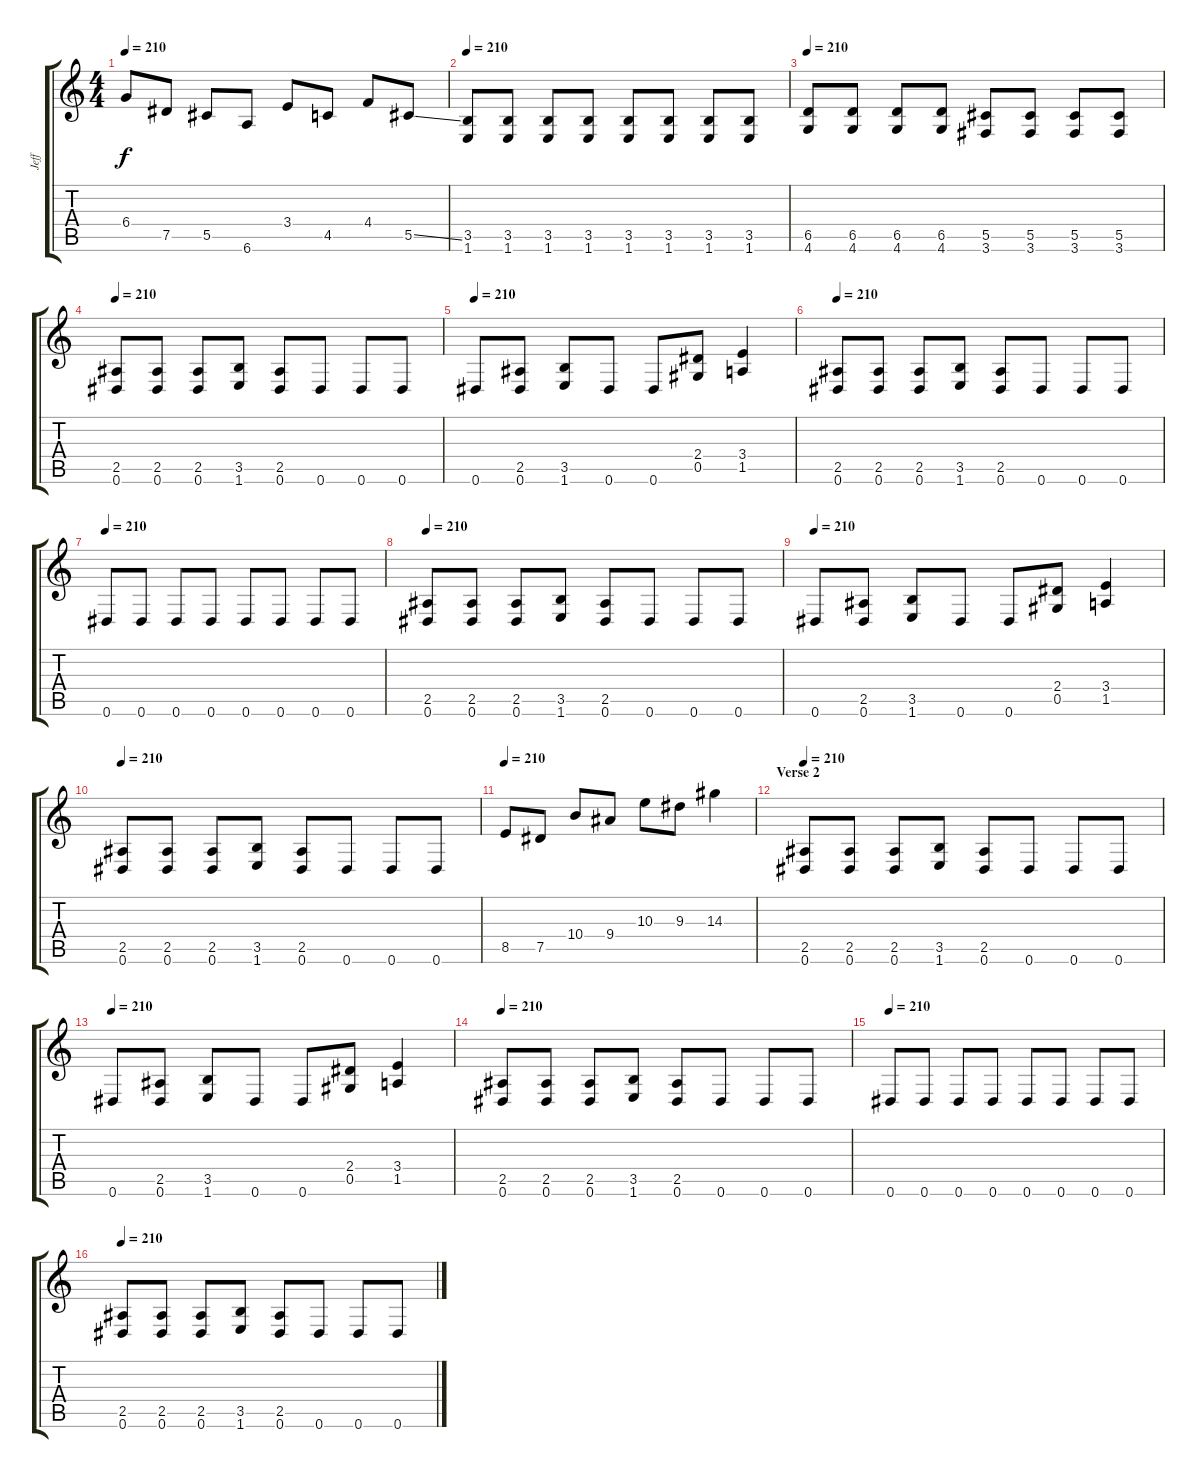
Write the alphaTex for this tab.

\track ("Jeff" "Jeff") {instrument distortionguitar}
\staff {score tabs}
\tuning (Eb4 Bb3 Gb3 Db3 Ab2 Eb2) {hide}
\ts (4 4)
\tempo 210
\clef g2
\ks c
6.4.8{dy f} 7.5.8 5.5.8 6.6.8 3.4.8 4.5.8 4.4.8 5.5{ss}.8 |
\tempo 210
(3.5 1.6).8 (3.5 1.6).8 (3.5 1.6).8 (3.5 1.6).8 (3.5 1.6).8 (3.5 1.6).8 (3.5 1.6).8 (3.5 1.6).8 |
\tempo 210
(6.5 4.6).8 (6.5 4.6).8 (6.5 4.6).8 (6.5 4.6).8 (5.5 3.6).8 (5.5 3.6).8 (5.5 3.6).8 (5.5 3.6).8 |
\tempo 210
(2.5 0.6).8 (2.5 0.6).8 (2.5 0.6).8 (3.5 1.6).8 (2.5 0.6).8 0.6.8 0.6.8 0.6.8 |
\tempo 210
0.6.8 (2.5 0.6).8 (3.5 1.6).8 0.6.8 0.6.8 (2.4 0.5).8 (3.4 1.5).4 |
\tempo 210
(2.5 0.6).8 (2.5 0.6).8 (2.5 0.6).8 (3.5 1.6).8 (2.5 0.6).8 0.6.8 0.6.8 0.6.8 |
\tempo 210
0.6.8 0.6.8 0.6.8 0.6.8 0.6.8 0.6.8 0.6.8 0.6.8 |
\tempo 210
(2.5 0.6).8 (2.5 0.6).8 (2.5 0.6).8 (3.5 1.6).8 (2.5 0.6).8 0.6.8 0.6.8 0.6.8 |
\tempo 210
0.6.8 (2.5 0.6).8 (3.5 1.6).8 0.6.8 0.6.8 (2.4 0.5).8 (3.4 1.5).4 |
\tempo 210
(2.5 0.6).8 (2.5 0.6).8 (2.5 0.6).8 (3.5 1.6).8 (2.5 0.6).8 0.6.8 0.6.8 0.6.8 |
\tempo 210
8.5.8 7.5.8 10.4.8 9.4.8 10.3.8 9.3.8 14.3.4 |
\section ("" "Verse 2")
\tempo 210
(2.5 0.6).8 (2.5 0.6).8 (2.5 0.6).8 (3.5 1.6).8 (2.5 0.6).8 0.6.8 0.6.8 0.6.8 |
\tempo 210
0.6.8 (2.5 0.6).8 (3.5 1.6).8 0.6.8 0.6.8 (2.4 0.5).8 (3.4 1.5).4 |
\tempo 210
(2.5 0.6).8 (2.5 0.6).8 (2.5 0.6).8 (3.5 1.6).8 (2.5 0.6).8 0.6.8 0.6.8 0.6.8 |
\tempo 210
0.6.8 0.6.8 0.6.8 0.6.8 0.6.8 0.6.8 0.6.8 0.6.8 |
\tempo 210
(2.5 0.6).8 (2.5 0.6).8 (2.5 0.6).8 (3.5 1.6).8 (2.5 0.6).8 0.6.8 0.6.8 0.6.8
